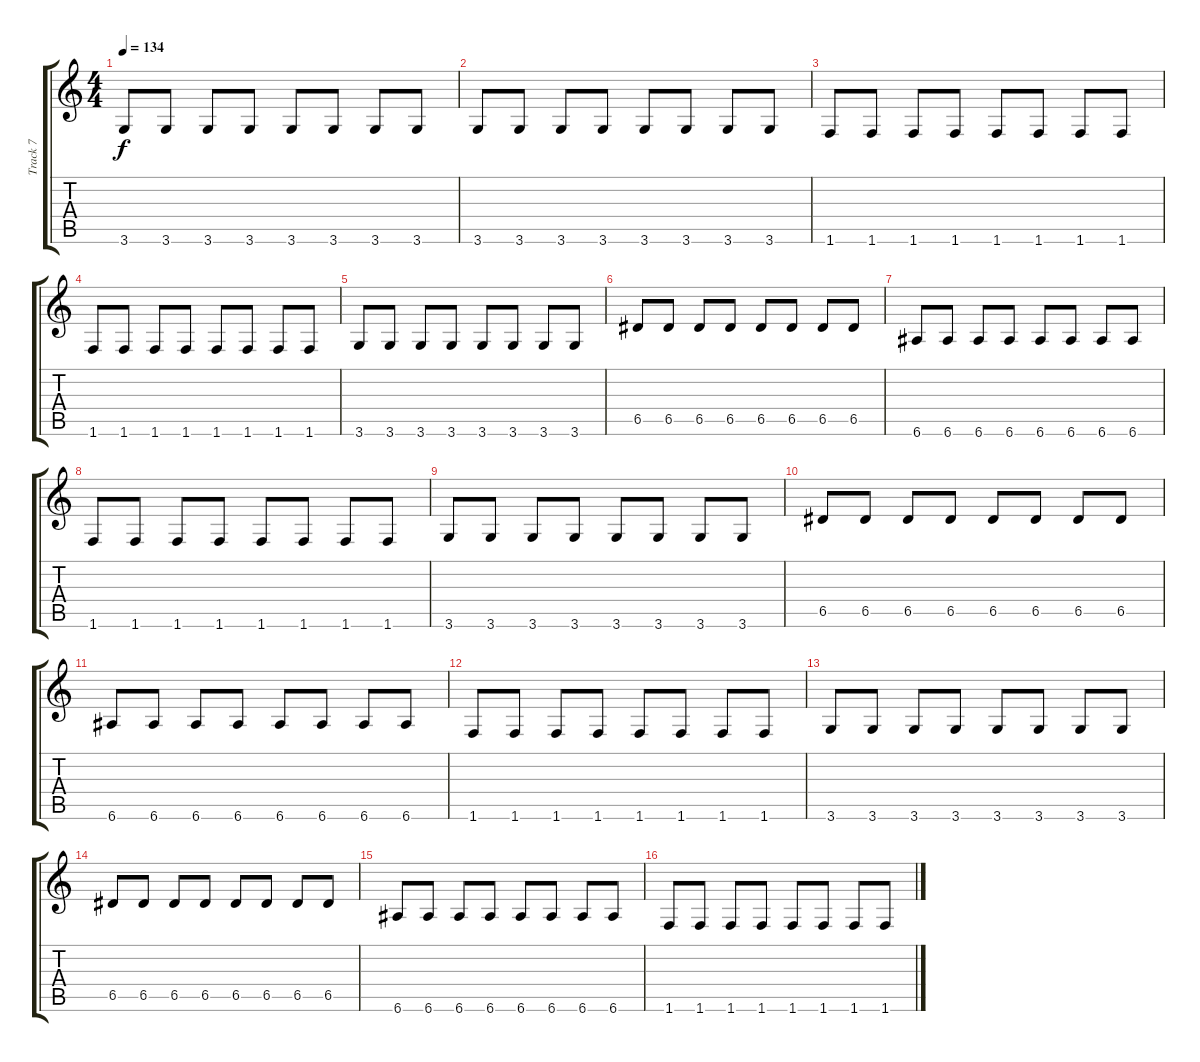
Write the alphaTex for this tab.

\track ("Track 7" "Track 7") {instrument electricbassfinger}
\staff {score tabs}
\tuning (E4 B3 G3 D3 A2 E2) {hide}
\ts (4 4)
\tempo 134
\clef g2
\ks c
3.6.8{dy f} 3.6.8 3.6.8 3.6.8 3.6.8 3.6.8 3.6.8 3.6.8 |
3.6.8 3.6.8 3.6.8 3.6.8 3.6.8 3.6.8 3.6.8 3.6.8 |
1.6.8 1.6.8 1.6.8 1.6.8 1.6.8 1.6.8 1.6.8 1.6.8 |
1.6.8 1.6.8 1.6.8 1.6.8 1.6.8 1.6.8 1.6.8 1.6.8 |
3.6.8 3.6.8 3.6.8 3.6.8 3.6.8 3.6.8 3.6.8 3.6.8 |
6.5.8 6.5.8 6.5.8 6.5.8 6.5.8 6.5.8 6.5.8 6.5.8 |
6.6.8 6.6.8 6.6.8 6.6.8 6.6.8 6.6.8 6.6.8 6.6.8 |
1.6.8 1.6.8 1.6.8 1.6.8 1.6.8 1.6.8 1.6.8 1.6.8 |
3.6.8 3.6.8 3.6.8 3.6.8 3.6.8 3.6.8 3.6.8 3.6.8 |
6.5.8 6.5.8 6.5.8 6.5.8 6.5.8 6.5.8 6.5.8 6.5.8 |
6.6.8 6.6.8 6.6.8 6.6.8 6.6.8 6.6.8 6.6.8 6.6.8 |
1.6.8 1.6.8 1.6.8 1.6.8 1.6.8 1.6.8 1.6.8 1.6.8 |
3.6.8 3.6.8 3.6.8 3.6.8 3.6.8 3.6.8 3.6.8 3.6.8 |
6.5.8 6.5.8 6.5.8 6.5.8 6.5.8 6.5.8 6.5.8 6.5.8 |
6.6.8 6.6.8 6.6.8 6.6.8 6.6.8 6.6.8 6.6.8 6.6.8 |
1.6.8 1.6.8 1.6.8 1.6.8 1.6.8 1.6.8 1.6.8 1.6.8
